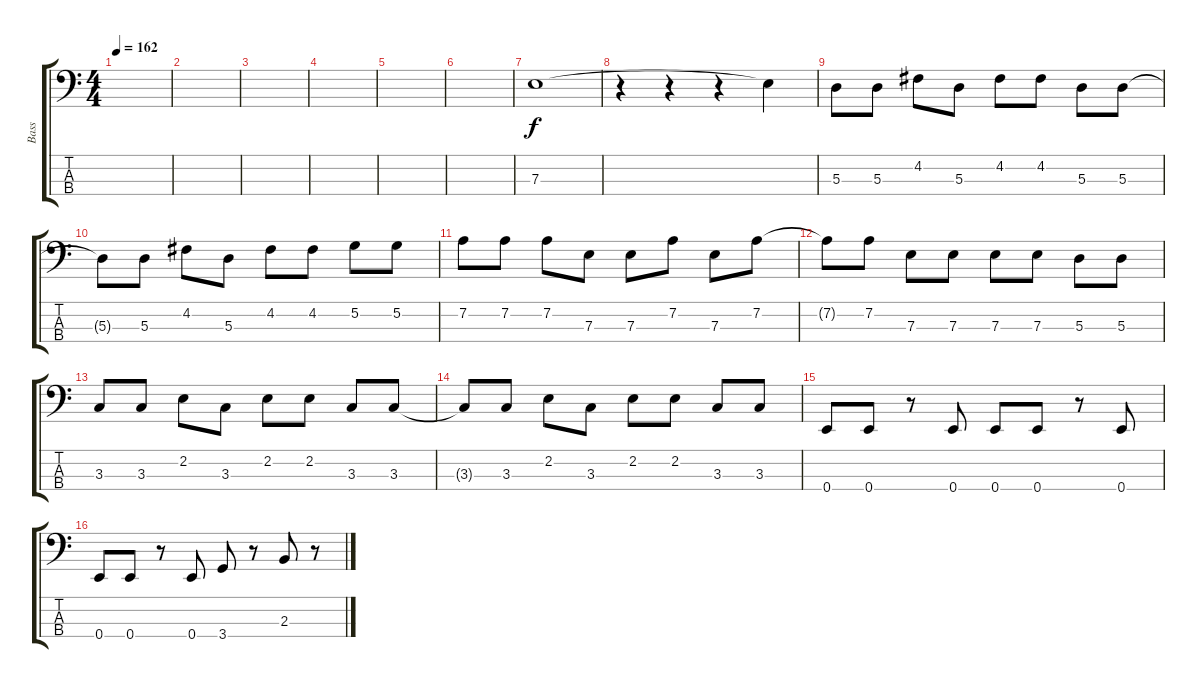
\track ("Bass" "Bass") {instrument electricbassfinger}
\staff {score tabs}
\tuning (G2 D2 A1 E1) {hide}
\ts (4 4)
\tempo 162
\clef f4
\ks c
|
|
|
|
|
|
7.3.1 |
r.4 r.4 r.4 7.3{t}.4 |
5.3.8 5.3.8 4.2.8 5.3.8 4.2.8 4.2.8 5.3.8 5.3.8 |
5.3{t}.8 5.3.8 4.2.8 5.3.8 4.2.8 4.2.8 5.2.8 5.2.8 |
7.2.8 7.2.8 7.2.8 7.3.8 7.3.8 7.2.8 7.3.8 7.2.8 |
7.2{t}.8 7.2.8 7.3.8 7.3.8 7.3.8 7.3.8 5.3.8 5.3.8 |
3.3.8 3.3.8 2.2.8 3.3.8 2.2.8 2.2.8 3.3.8 3.3.8 |
3.3{t}.8 3.3.8 2.2.8 3.3.8 2.2.8 2.2.8 3.3.8 3.3.8 |
0.4.8 0.4.8 r.8 0.4.8 0.4.8 0.4.8 r.8 0.4.8 |
0.4.8 0.4.8 r.8 0.4.8 3.4.8 r.8 2.3.8 r.8
